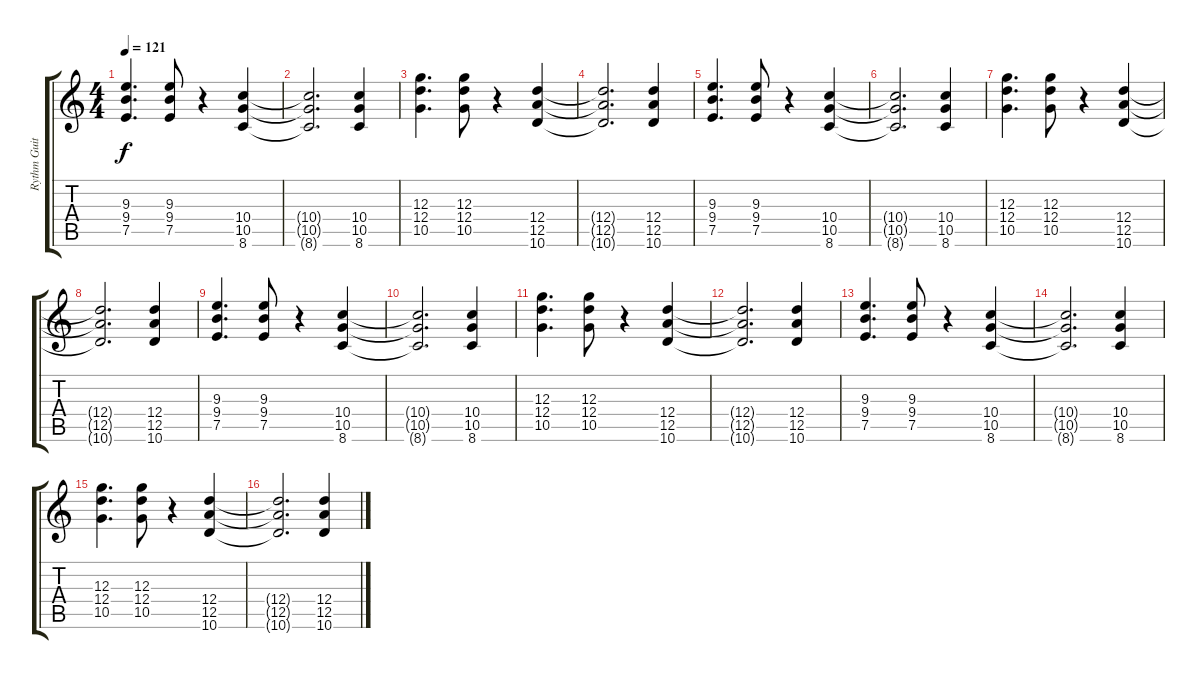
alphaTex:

\track ("Rythm Guitar" "Rythm Guit") {instrument overdrivenguitar}
\staff {score tabs}
\tuning (E4 B3 G3 D3 A2 E2) {hide}
\ts (4 4)
\tempo 121
\clef g2
\ks c
(9.3 9.4 7.5).4{d dy f} (9.3 9.4 7.5).8 r.4 (10.4 10.5 8.6).4 |
(10.4{t} 10.5{t} 8.6{t}).2{d} (10.4 10.5 8.6).4 |
(12.3 12.4 10.5).4{d} (12.3 12.4 10.5).8 r.4 (12.4 12.5 10.6).4 |
(12.4{t} 12.5{t} 10.6{t}).2{d} (12.4 12.5 10.6).4 |
(9.3 9.4 7.5).4{d} (9.3 9.4 7.5).8 r.4 (10.4 10.5 8.6).4 |
(10.4{t} 10.5{t} 8.6{t}).2{d} (10.4 10.5 8.6).4 |
(12.3 12.4 10.5).4{d} (12.3 12.4 10.5).8 r.4 (12.4 12.5 10.6).4 |
(12.4{t} 12.5{t} 10.6{t}).2{d} (12.4 12.5 10.6).4 |
(9.3 9.4 7.5).4{d} (9.3 9.4 7.5).8 r.4 (10.4 10.5 8.6).4 |
(10.4{t} 10.5{t} 8.6{t}).2{d} (10.4 10.5 8.6).4 |
(12.3 12.4 10.5).4{d} (12.3 12.4 10.5).8 r.4 (12.4 12.5 10.6).4 |
(12.4{t} 12.5{t} 10.6{t}).2{d} (12.4 12.5 10.6).4 |
(9.3 9.4 7.5).4{d} (9.3 9.4 7.5).8 r.4 (10.4 10.5 8.6).4 |
(10.4{t} 10.5{t} 8.6{t}).2{d} (10.4 10.5 8.6).4 |
(12.3 12.4 10.5).4{d} (12.3 12.4 10.5).8 r.4 (12.4 12.5 10.6).4 |
(12.4{t} 12.5{t} 10.6{t}).2{d} (12.4 12.5 10.6).4
